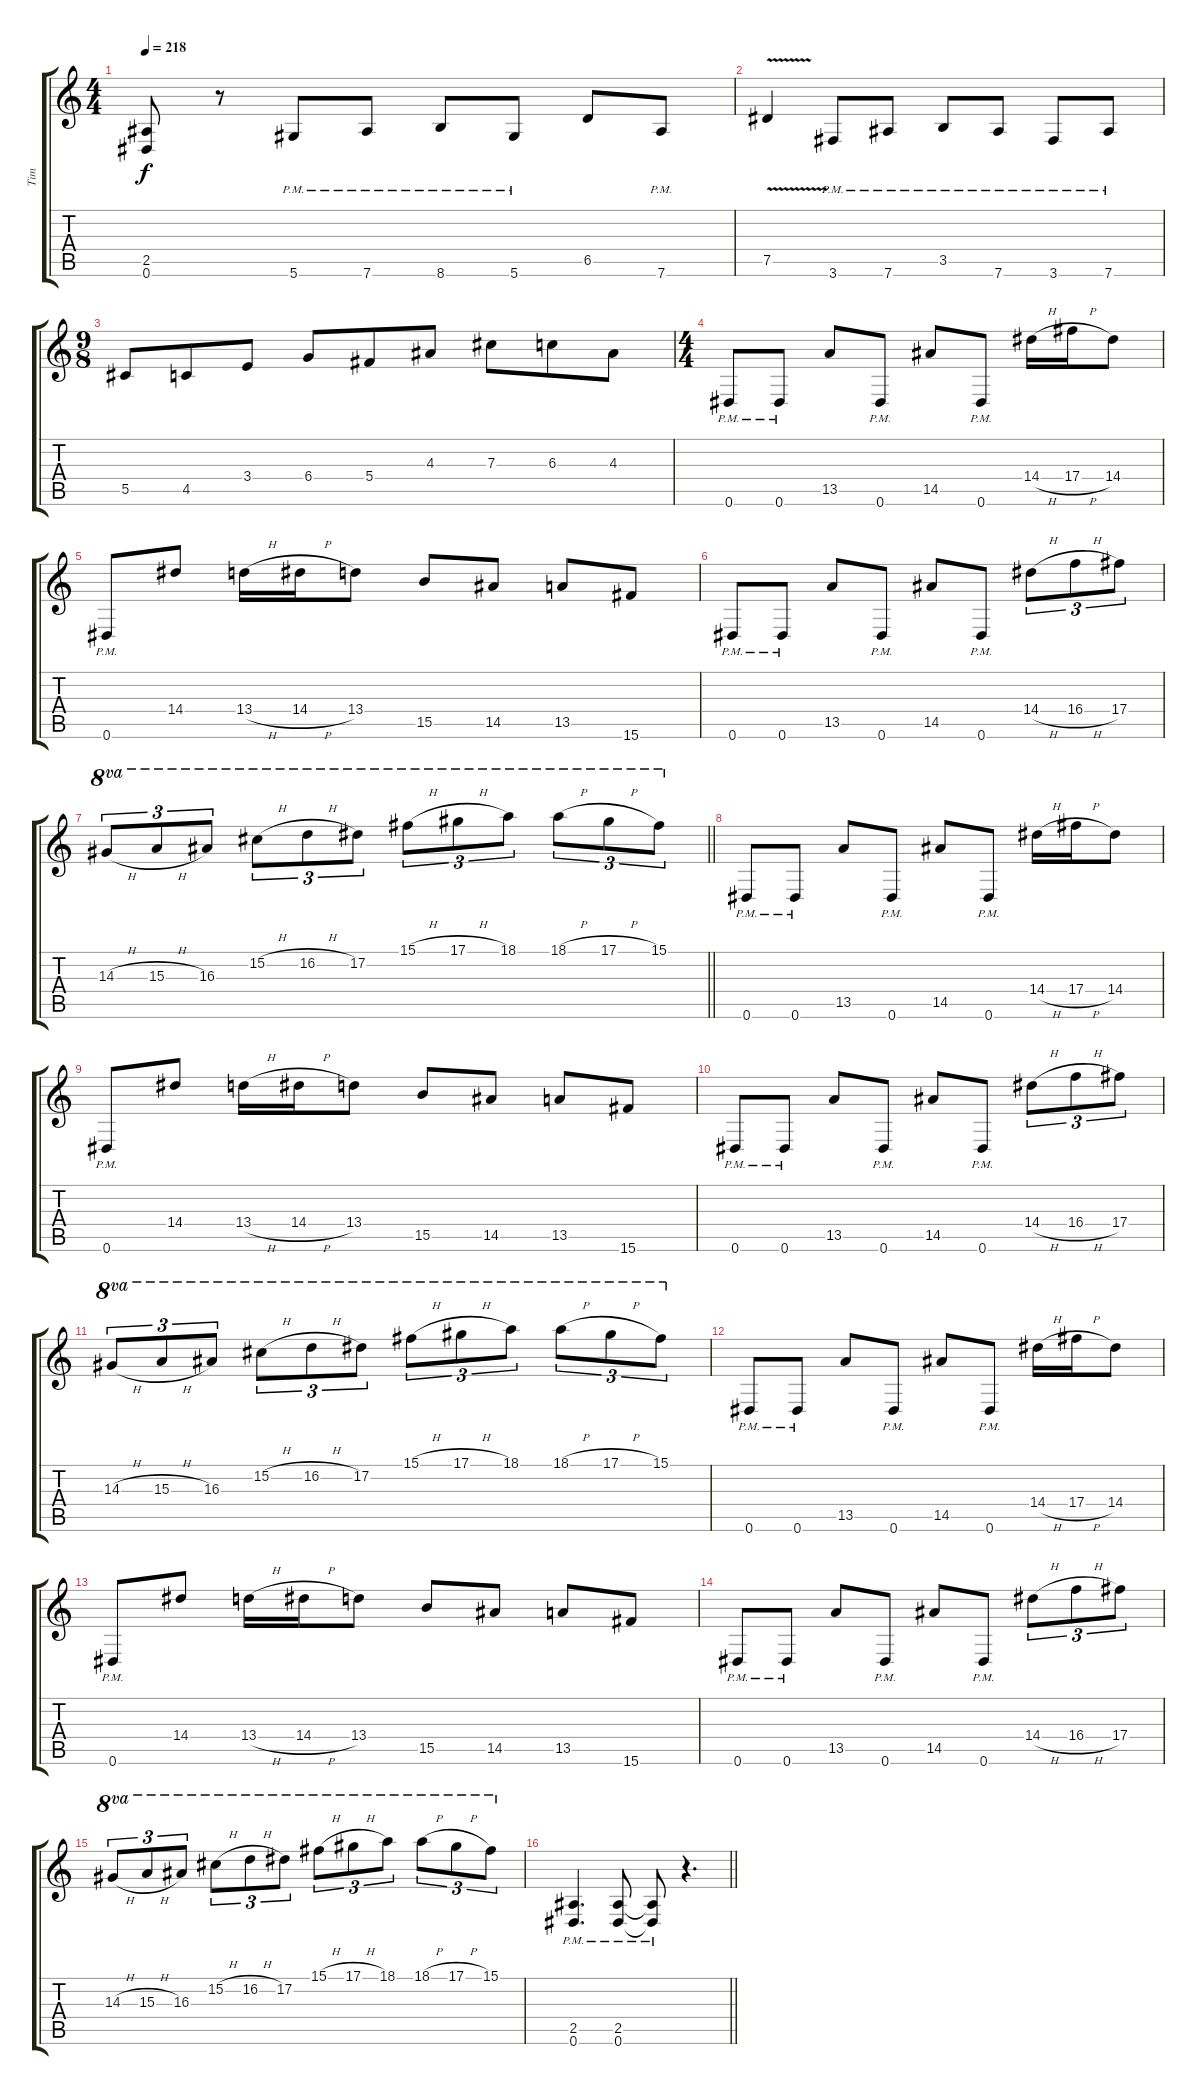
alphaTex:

\track ("Tim" "Tim") {instrument overdrivenguitar}
\staff {score tabs}
\tuning (Eb4 Bb3 Gb3 Db3 Ab2 Eb2) {hide}
\ts (4 4)
\tempo 218
\clef g2
\ks c
(2.5 0.6).8{dy f} r.8 5.6{pm}.8 7.6{pm}.8 8.6{pm}.8 5.6{pm}.8 6.5.8 7.6{pm}.8 |
7.5{v}.4 3.6{pm}.8 7.6{pm}.8 3.5{pm}.8 7.6{pm}.8 3.6{pm}.8 7.6{pm}.8 |
\ts (9 8)
5.5.8 4.5.8 3.4.8 6.4.8 5.4.8 4.3.8 7.3.8 6.3.8 4.3.8 |
\ts (4 4)
0.6{pm}.8 0.6{pm}.8 13.5.8 0.6{pm}.8 14.5.8 0.6{pm}.8 14.4{h}.16 17.4{h}.16 14.4.8 |
0.6{pm}.8 14.4.8 13.4{h}.16 14.4{h}.16 13.4.8 15.5.8 14.5.8 13.5.8 15.6.8 |
0.6{pm}.8 0.6{pm}.8 13.5.8 0.6{pm}.8 14.5.8 0.6{pm}.8 14.4{h}.8{tu (3 2)} 16.4{h}.8{tu (3 2)} 17.4.8{tu (3 2)} |
\barLineRight lightlight
14.3{h}.8{tu (3 2) ot 8va} 15.3{h}.8{tu (3 2) ot 8va} 16.3.8{tu (3 2) ot 8va} 15.2{h}.8{tu (3 2) ot 8va} 16.2{h}.8{tu (3 2) ot 8va} 17.2.8{tu (3 2) ot 8va} 15.1{h}.8{tu (3 2) ot 8va} 17.1{h}.8{tu (3 2) ot 8va} 18.1.8{tu (3 2) ot 8va} 18.1{h}.8{tu (3 2) ot 8va} 17.1{h}.8{tu (3 2) ot 8va} 15.1.8{tu (3 2) ot 8va} |
0.6{pm}.8 0.6{pm}.8 13.5.8 0.6{pm}.8 14.5.8 0.6{pm}.8 14.4{h}.16 17.4{h}.16 14.4.8 |
0.6{pm}.8 14.4.8 13.4{h}.16 14.4{h}.16 13.4.8 15.5.8 14.5.8 13.5.8 15.6.8 |
0.6{pm}.8 0.6{pm}.8 13.5.8 0.6{pm}.8 14.5.8 0.6{pm}.8 14.4{h}.8{tu (3 2)} 16.4{h}.8{tu (3 2)} 17.4.8{tu (3 2)} |
14.3{h}.8{tu (3 2) ot 8va} 15.3{h}.8{tu (3 2) ot 8va} 16.3.8{tu (3 2) ot 8va} 15.2{h}.8{tu (3 2) ot 8va} 16.2{h}.8{tu (3 2) ot 8va} 17.2.8{tu (3 2) ot 8va} 15.1{h}.8{tu (3 2) ot 8va} 17.1{h}.8{tu (3 2) ot 8va} 18.1.8{tu (3 2) ot 8va} 18.1{h}.8{tu (3 2) ot 8va} 17.1{h}.8{tu (3 2) ot 8va} 15.1.8{tu (3 2) ot 8va} |
0.6{pm}.8 0.6{pm}.8 13.5.8 0.6{pm}.8 14.5.8 0.6{pm}.8 14.4{h}.16 17.4{h}.16 14.4.8 |
0.6{pm}.8 14.4.8 13.4{h}.16 14.4{h}.16 13.4.8 15.5.8 14.5.8 13.5.8 15.6.8 |
0.6{pm}.8 0.6{pm}.8 13.5.8 0.6{pm}.8 14.5.8 0.6{pm}.8 14.4{h}.8{tu (3 2)} 16.4{h}.8{tu (3 2)} 17.4.8{tu (3 2)} |
14.3{h}.8{tu (3 2) ot 8va} 15.3{h}.8{tu (3 2) ot 8va} 16.3.8{tu (3 2) ot 8va} 15.2{h}.8{tu (3 2) ot 8va} 16.2{h}.8{tu (3 2) ot 8va} 17.2.8{tu (3 2) ot 8va} 15.1{h}.8{tu (3 2) ot 8va} 17.1{h}.8{tu (3 2) ot 8va} 18.1.8{tu (3 2) ot 8va} 18.1{h}.8{tu (3 2) ot 8va} 17.1{h}.8{tu (3 2) ot 8va} 15.1.8{tu (3 2) ot 8va} |
\barLineRight lightlight
(2.5{pm} 0.6{pm}).4{d} (2.5{pm} 0.6{pm}).8 (2.5{pm t} 0.6{pm t}).8 r.4{d}
